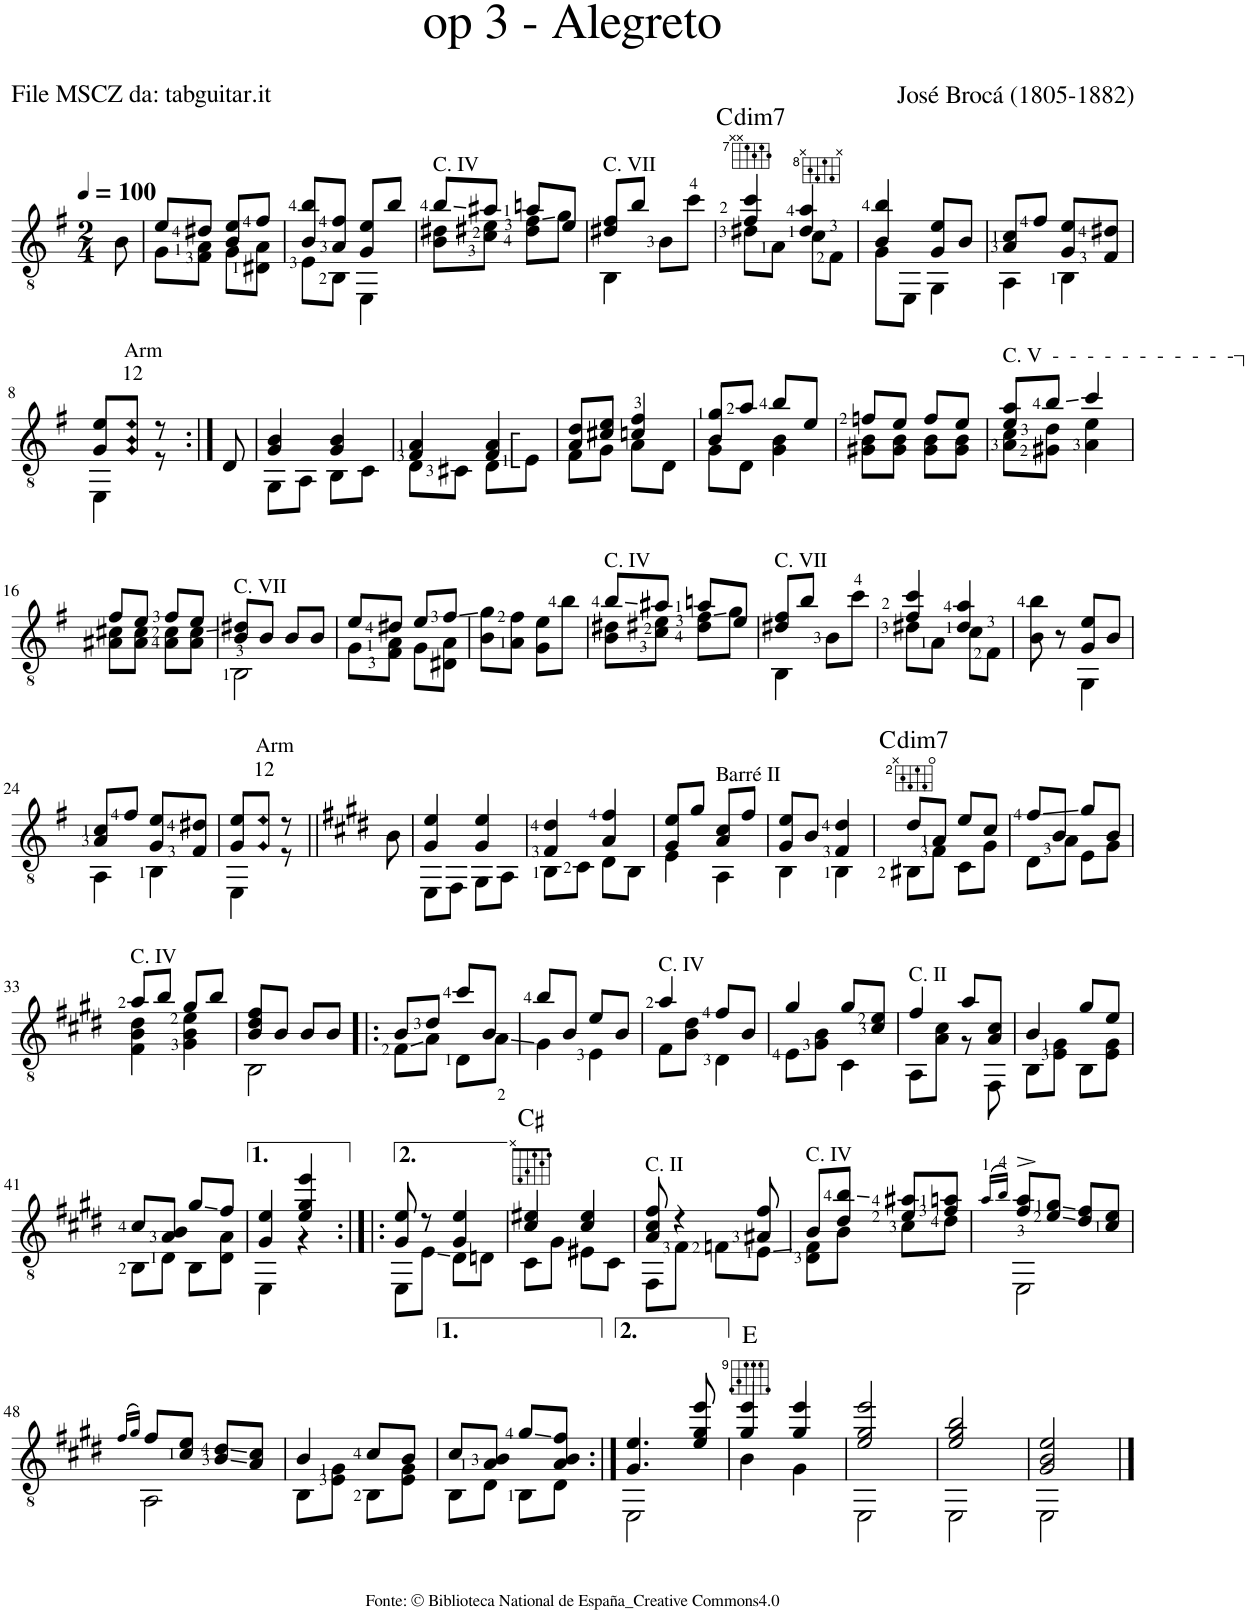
**kern	**harte
*part1	*part1
*staff1	*
*I"Guitar	*
*I'Guit.	*
*clefGv2	*
*k[f#]	*
*M2/4	*
*MM100	*
=	=
8B\	.
=1	=1
*^	*
8e/L	8G\L	.
8d#X/J	8F#\ 8A\J	.
8B/ 8e/L	8G\L	.
8f#/J	8D#X\ 8A\J	.
=2	=2	=2
8B/ 8b/L	8E\L	.
8A/ 8f#/J	8BB\J	.
8G/ 8e/L	4EE\	.
8b/J	.	.
=3	=3	=3
!LO:TX:a:t=C. IV	!	!
8b/L	8B\ 8d#X\L	.
8a#X/J	8c#X\ 8e\J	.
8an/L	8d#\ 8f#\L	.
8e/J	8g\J	.
=4	=4	=4
!LO:TX:a:t=C. VII	!	!
8d#X/ 8f#/L	4BB\	.
8b/J	.	.
8B\L	4ryy	.
8cc\J	.	.
=5	=5	=5
!	!	!LO:H:kt=dim7
4f#/ 4cc/	8d#X\L	C:dim7
.	8A\J	.
4d#/ 4a/	8c\L	.
.	8F#\J	.
=6	=6	=6
4B/ 4b/	8G\L	.
.	8EE\J	.
8G/ 8e/L	4GG\	.
8B/J	.	.
=7	=7	=7
8A/ 8c/L	4AA\	.
8f#/J	.	.
8G/ 8e/L	4BB\	.
8F#/ 8d#X/J	.	.
!!LO:LB:g=z	!!
=8	=8	=8
8G/ 8e/L	4EE\	.
!LO:TX:a:t=Arm	!	!
!LO:TX:a:t=12	!	!
8G/ 8B/ 8e/J	.	.
8r	8r	.
*v	*v	*
=9:|!	=9:|!
8D/	.
=10	=10
*^	*
4G/ 4B/	8GG\L	.
.	8AA\J	.
4G/ 4B/	8BB\L	.
.	8C\J	.
=11	=11	=11
4F#/ 4A/	8D\L	.
.	8C#X\J	.
4F#/ 4A/	8D\L	.
.	8E:\J	.
=12	=12	=12
8A/ 8d/L	8F#\L	.
8c#X/ 8e/J	8G\J	.
4cn/ 4f#/	8A\L	.
.	8D\J	.
=13	=13	=13
8B/ 8g/L	8G\L	.
8a/J	8D\J	.
8b/L	4G\ 4B\	.
8e/J	.	.
=14	=14	=14
8fn/L	8G#X\ 8B\L	.
8e/J	8G#\ 8B\J	.
8f/L	8G#\ 8B\L	.
8e/J	8G#\ 8B\J	.
=15	=15	=15
!LO:TX:a:t=C. V  -  -  -  -  -  -  -  -  -  -  -┐	!	!
8e/ 8a/L	8A\ 8c\L	.
8b/J	8G#X\ 8d\J	.
4cc/	4A\ 4e\	.
!!LO:LB:g=z	!!
=16	=16	=16
8f#/L	8A#X\ 8c#X\L	.
8e/J	8A#\ 8c#\J	.
8f#/L	8A#\ 8c#\L	.
8e/J	8A#\ 8c#\J	.
=17	=17	=17
!LO:TX:a:t=C. VII	!	!
8B/ 8d#X/L	2BB\	.
8B/J	.	.
8B/L	.	.
8B/J	.	.
=18	=18	=18
8e/L	8G\L	.
8d#X/J	8F#\ 8A\J	.
8e/L	8G\L	.
8f#/J	8D#X\ 8A\J	.
*v	*v	*
=19	=19
8B\ 8g\L	.
8A\ 8f#\J	.
8G\ 8e\L	.
8b\J	.
=20	=20
*^	*
!LO:TX:a:t=C. IV	!	!
8b/L	8B\ 8d#X\L	.
8a#X/J	8c#X\ 8e\J	.
8an/L	8d#\ 8f#\L	.
8e/J	8g\J	.
=21	=21	=21
!LO:TX:a:t=C. VII	!	!
8d#X/ 8f#/L	4BB\	.
8b/J	.	.
8B\L	4ryy	.
8cc\J	.	.
=22	=22	=22
4f#/ 4cc/	8d#X\L	.
.	8A\J	.
4d#/ 4a/	8c\L	.
.	8F#\J	.
=23	=23	=23
8B\ 8b\	4ryy	.
8r	.	.
8G/ 8e/L	4GG\	.
8B/J	.	.
!!LO:LB:g=z	!!
=24	=24	=24
8A/ 8c/L	4AA\	.
8f#/J	.	.
8G/ 8e/L	4BB\	.
8F#/ 8d#X/J	.	.
=25	=25	=25
8G/ 8e/L	4EE\	.
!LO:TX:a:t=Arm	!	!
!LO:TX:a:t=12	!	!
8G/ 8e/J	.	.
8r	8r	.
*v	*v	*
=26||	=26||
*k[f#c#g#d#]	*
8B\	.
=27	=27
*^	*
4G#/ 4e/	8EE\L	.
.	8FF#\J	.
4G#/ 4e/	8GG#\L	.
.	8AA\J	.
=28	=28	=28
4F#/ 4d#/	8BB\L	.
.	8C#\J	.
4A/ 4f#/	8D#\L	.
.	8BB\J	.
=29	=29	=29
8G#/ 8e/L	4E\	.
8g#/J	.	.
!LO:TX:a:t=Barré II	!	!
8A/ 8c#/L	4AA\	.
8f#/J	.	.
=30	=30	=30
8G#/ 8e/L	4BB\	.
8B/J	.	.
4F#/ 4d#/	4BB\	.
=31	=31	=31
!	!	!LO:H:kt=dim7
8d#/L	8BB#X\L	C:dim7
8A/J	8F#\J	.
8e/L	8C#\L	.
8c#/J	8G#\J	.
=32	=32	=32
8f#/L	8D#\L	.
8B/J	8A\J	.
8g#/L	8E\L	.
8B/J	8G#\J	.
!!LO:LB:g=z	!!
=33	=33	=33
!LO:TX:a:t=C. IV	!	!
8a/L	4F#\ 4B\ 4d#\	.
8b/J	.	.
8g#/L	4G#\ 4B\ 4e\	.
8b/J	.	.
=34	=34	=34
8B/ 8d#/ 8f#/L	2BB\	.
8B/J	.	.
8B/L	.	.
8B/J	.	.
=35!|:	=35!|:	=35!|:
8B/L	8F#\L	.
8d#/J	8A\J	.
8cc#/L	8D#\L	.
8B/J	8A\J	.
=36	=36	=36
8b/L	4G#\	.
8B/J	.	.
8e/L	4E\	.
8B/J	.	.
=37	=37	=37
!LO:TX:a:t=C. IV	!	!
4a/	8F#\L	.
.	8B\ 8d#\J	.
8f#/L	4D#\	.
8B/J	.	.
=38	=38	=38
4g#/	8E\L	.
.	8G#\ 8B\J	.
8g#/L	4C#\	.
8c#/ 8e/J	.	.
=39	=39	=39
!LO:TX:a:t=C. II	!	!
4f#/	8AA\L	.
.	8A\ 8c#\J	.
8a/L	8r	.
8A/ 8c#/J	8FF#\	.
=40	=40	=40
4B/	8BB\L	.
.	8E\ 8G#\J	.
8g#/L	8BB\L	.
8e/J	8E\ 8G#\J	.
!!LO:LB:g=z	!!
=41	=41	=41
8c#/L	8BB\L	.
8A/ 8B/J	8D#\J	.
8g#/L	8BB\L	.
8f#/J	8D#\ 8A\J	.
=42	=42	=42
4G#/ 4e/	4EE\	.
4e/ 4g#/ 4ee/	4r	.
=43:|!|:	=43:|!|:	=43:|!|:
8G#/ 8e/	8EE\L	.
8r	8E\J	.
4G#/ 4e/	8D#\L	.
.	8Dn\J	.
=44	=44	=44
4c#/ 4e#X/	8C#\L	C#:maj
.	8G#\J	.
4c#/ 4e#/	8E#X\L	.
.	8C#\J	.
=45	=45	=45
!LO:TX:a:t=C. II	!	!
8A/ 8c#/ 8f#/	8FF#\L	.
4r	8F#\J	.
.	8Fn\L	.
8A#X/ 8f#/	8E\J	.
=46	=46	=46
!LO:TX:a:t=C. IV	!	!
8B/L	8D#\ 8F#\L	.
8d#/ 8b/J	8B\J	.
8e/ 8a#X/L	8c#\L	.
8f#/ 8an/J	8d#\J	.
=47	=47	=47
(16qa/LL	.	.
16qb/JJ)	.	.
8f#/^ 8a/^L	2EE\	.
8e/ 8g#/J	.	.
8d#/ 8f#/L	.	.
8c#/ 8e/J	.	.
!!LO:LB:g=z	!!
=48	=48	=48
(16qf#/LL	.	.
16qg#/JJ)	.	.
8f#/L	2AA\	.
8c#/ 8e/J	.	.
8B/ 8d#/L	.	.
8A/ 8c#/J	.	.
=49	=49	=49
4B/	8BB\L	.
.	8E\ 8G#\J	.
8c#/L	8BB\L	.
8B/J	8E\ 8G#\J	.
=50	=50	=50
8c#/L	8BB\L	.
8A/ 8B/J	8D#\J	.
8g#/L	8BB\L	.
8A/ 8B/ 8f#/J	8D#\J	.
=51:|!	=51:|!	=51:|!
4.G#/ 4.e/	2EE\	.
8e/ 8g#/ 8ee/	.	.
=52	=52	=52
4g#/ 4ee/	4B\	E:maj
4g#/ 4ee/	4G#\	.
=53	=53	=53
2e/ 2g#/ 2ee/	2EE\	.
=54	=54	=54
2e/ 2g#/ 2b/	2EE\	.
=55	=55	=55
2G#/ 2B/ 2e/	2EE\	.
*v	*v	*
==	==
*-	*-
